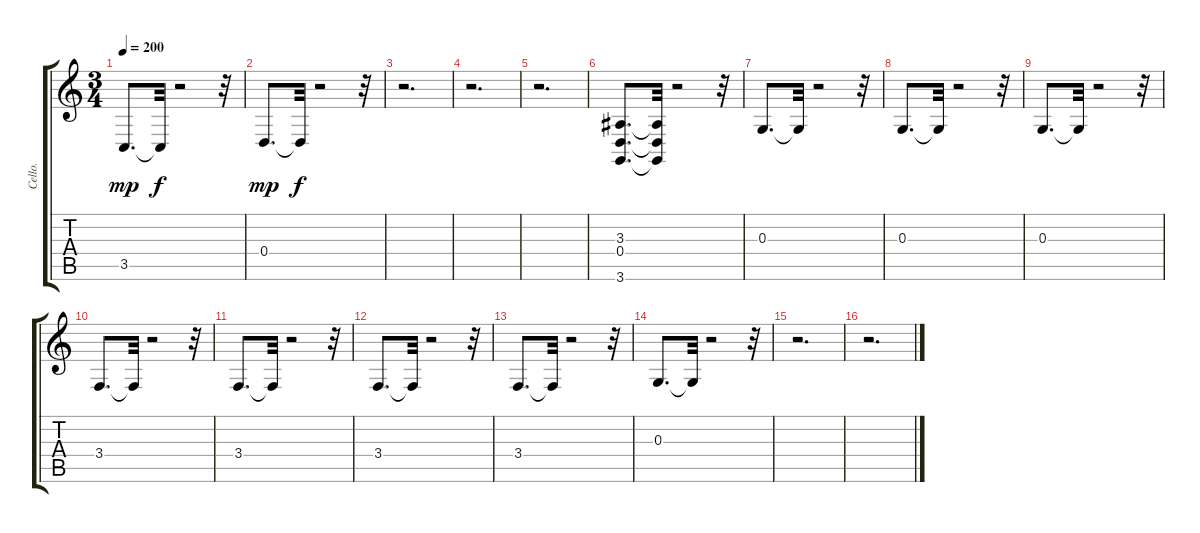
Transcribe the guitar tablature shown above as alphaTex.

\track ("Cello." "Cello.") {instrument pizzicatostrings}
\staff {score tabs}
\tuning (E4 B3 G3 D3 A2 E2) {hide}
\ts (3 4)
\tempo 200
\clef g2
\ks c
3.5.8{d dy mp} 3.5{t}.32{dy f} r.2 r.32 |
0.4.8{d dy mp} 0.4{t}.32{dy f} r.2 r.32 |
r.2{d} |
r.2{d} |
r.2{d} |
(3.3 0.4 3.6).8{d instrument stringensemble1} (3.3{t} 0.4{t} 3.6{t}).32 r.2 r.32 |
0.3.8{d instrument pizzicatostrings} 0.3{t}.32 r.2 r.32 |
0.3.8{d} 0.3{t}.32 r.2 r.32 |
0.3.8{d} 0.3{t}.32 r.2 r.32 |
3.4.8{d} 3.4{t}.32 r.2 r.32 |
3.4.8{d} 3.4{t}.32 r.2 r.32 |
3.4.8{d} 3.4{t}.32 r.2 r.32 |
3.4.8{d} 3.4{t}.32 r.2 r.32 |
0.3.8{d} 0.3{t}.32 r.2 r.32 |
r.2{d} |
r.2{d}
